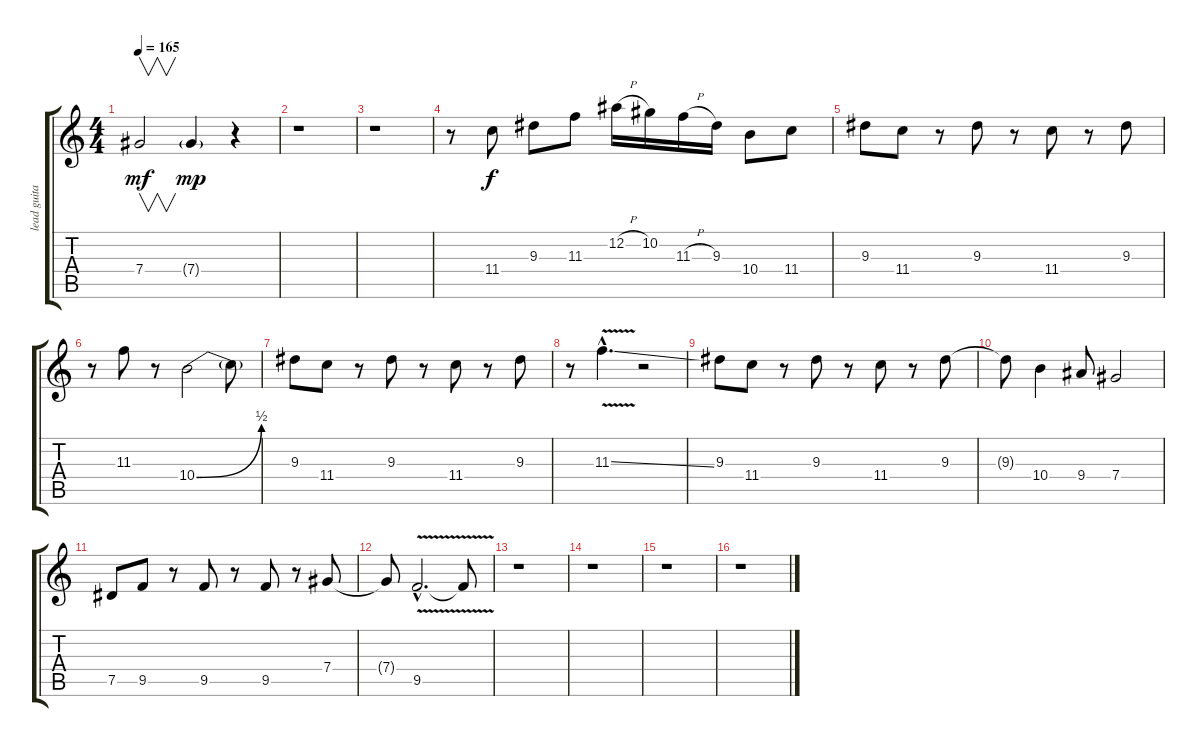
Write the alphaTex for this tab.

\track ("lead guitar " "lead guita") {instrument overdrivenguitar}
\staff {score tabs}
\tuning (Eb4 Bb3 Gb3 Db3 Ab2 Eb2) {hide}
\ts (4 4)
\tempo 165
\clef g2
\ks c
7.4.2{v dy mf} 7.4{g}.4{dy mp} r.4 |
r.1 |
r.1 |
r.8 11.4.8{dy f} 9.3.8 11.3.8 12.2{h}.16 10.2.16 11.3{h}.16 9.3.16 10.4.8 11.4.8 |
9.3.8 11.4.8 r.8 9.3.8 r.8 11.4.8 r.8 9.3.8 |
r.8 11.3.8 r.8 10.4{be (bend 0 0 60 2)}.2 10.4{t}.8 |
9.3.8 11.4.8 r.8 9.3.8 r.8 11.4.8 r.8 9.3.8 |
r.8 11.3{v ss hac}.4{d} r.2 |
9.3.8 11.4.8 r.8 9.3.8 r.8 11.4.8 r.8 9.3.8 |
9.3{t}.8 10.4.4 9.4.8 7.4.2 |
7.5.8 9.5.8 r.8 9.5.8 r.8 9.5.8 r.8 7.4.8 |
7.4{t}.8 9.5{v hac}.2{d} 9.5{t}.8 |
r.1 |
r.1 |
r.1 |
r.1
